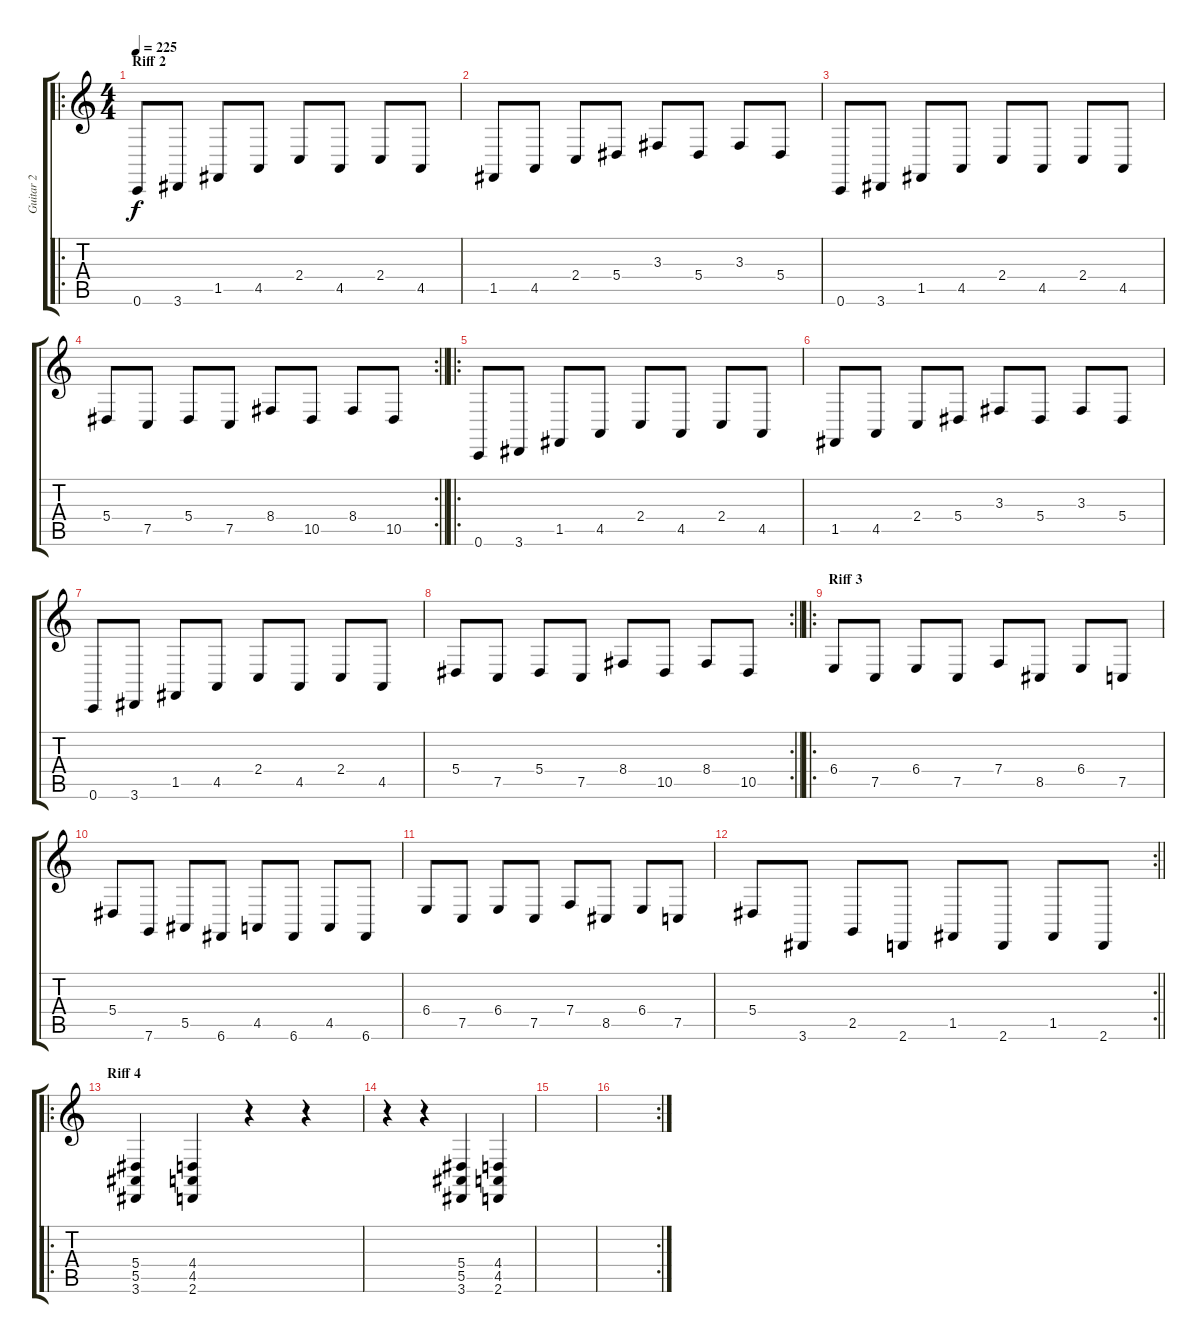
\track ("Guitar 2" "Guitar 2") {instrument electricgrandpiano}
\staff {score tabs}
\tuning (C4 G3 Eb3 Bb2 F2 C2) {hide}
\ro
\ts (4 4)
\section ("" "Riff 2")
\tempo 225
\clef g2
\ks c
0.6.8{dy f} 3.6.8 1.5.8 4.5.8 2.4.8 4.5.8 2.4.8 4.5.8 |
1.5.8 4.5.8 2.4.8 5.4.8 3.3.8 5.4.8 3.3.8 5.4.8 |
0.6.8 3.6.8 1.5.8 4.5.8 2.4.8 4.5.8 2.4.8 4.5.8 |
\rc 2
\barLineRight lightlight
5.4.8 7.5.8 5.4.8 7.5.8 8.4.8 10.5.8 8.4.8 10.5.8 |
\ro
0.6.8 3.6.8 1.5.8 4.5.8 2.4.8 4.5.8 2.4.8 4.5.8 |
1.5.8 4.5.8 2.4.8 5.4.8 3.3.8 5.4.8 3.3.8 5.4.8 |
0.6.8 3.6.8 1.5.8 4.5.8 2.4.8 4.5.8 2.4.8 4.5.8 |
\rc 2
\barLineRight lightlight
5.4.8 7.5.8 5.4.8 7.5.8 8.4.8 10.5.8 8.4.8 10.5.8 |
\ro
\section ("" "Riff 3")
6.4.8 7.5.8 6.4.8 7.5.8 7.4.8 8.5.8 6.4.8 7.5.8 |
5.4.8 7.6.8 5.5.8 6.6.8 4.5.8 6.6.8 4.5.8 6.6.8 |
6.4.8 7.5.8 6.4.8 7.5.8 7.4.8 8.5.8 6.4.8 7.5.8 |
\rc 2
\barLineRight lightlight
5.4.8 3.6.8 2.5.8 2.6.8 1.5.8 2.6.8 1.5.8 2.6.8 |
\ro
\section ("" "Riff 4")
(5.4 5.5 3.6).4 (4.4 4.5 2.6).4 r.4 r.4 |
r.4 r.4 (5.4 5.5 3.6).4 (4.4 4.5 2.6).4 |
|
\rc 2
